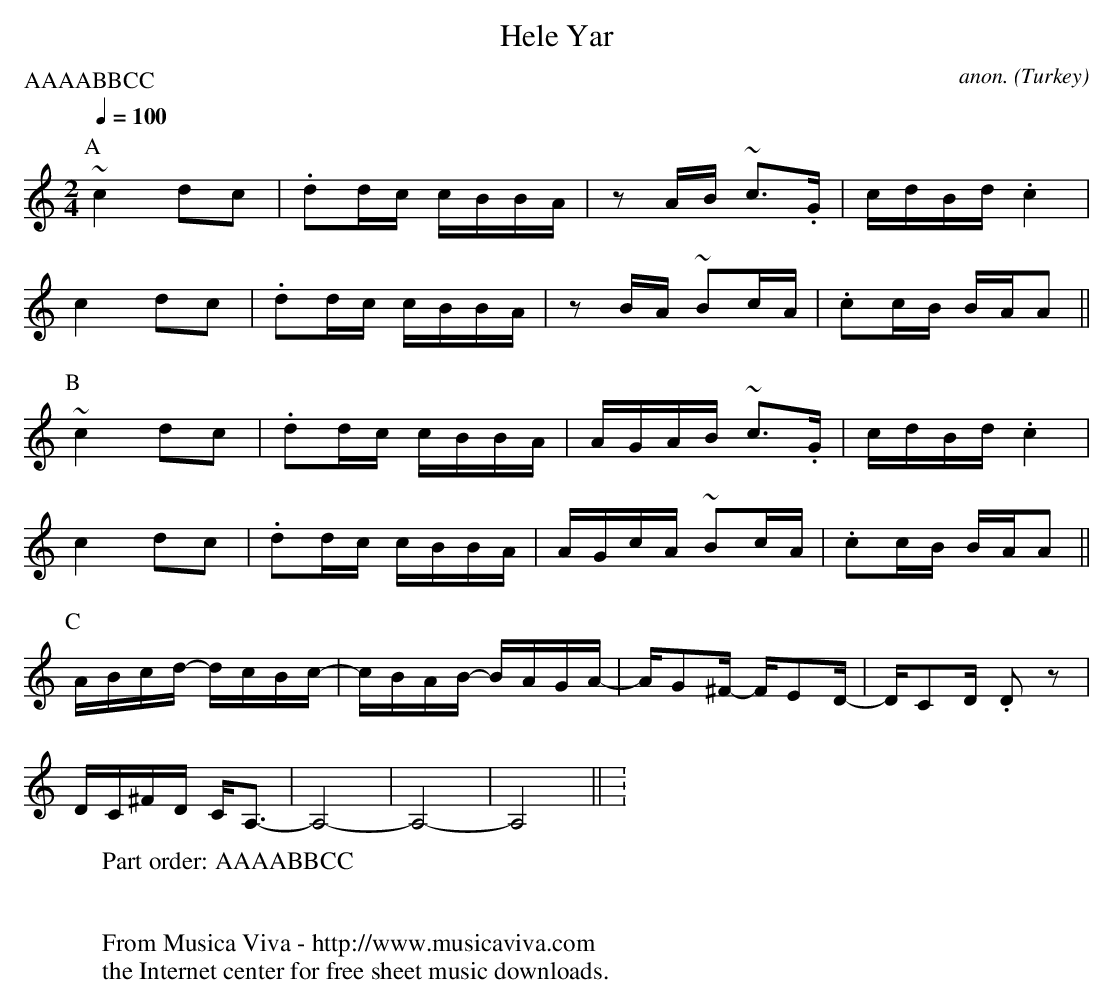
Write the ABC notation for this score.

X:1
T:Hele Yar
C:anon.
O:Turkey
P:AAAABBCC
M:2/4
L:1/16
Q:1/4=100
K:Am
P:A
~c4 d2c2|.d2dc cBBA|z2 AB ~c3.G|cdBd .c4|
c4 d2c2|.d2dc cBBA|z2 BA ~B2cA|.c2cB BAA2||
P:B
~c4 d2c2|.d2dc cBBA|AGAB ~c3.G|cdBd .c4|
c4 d2c2|.d2dc cBBA|AGcA ~B2cA|.c2cB BAA2||
P:C
ABcd- dcBc-|cBAB- BAGA-|AG2^F- FE2D-|DC2D .D2 z2|
DC^FD CA,3-|A,8-|A,8-|A,8||W:
W:Part order: AAAABBCC
W:
W:
W:  From Musica Viva - http://www.musicaviva.com
W:  the Internet center for free sheet music downloads.
